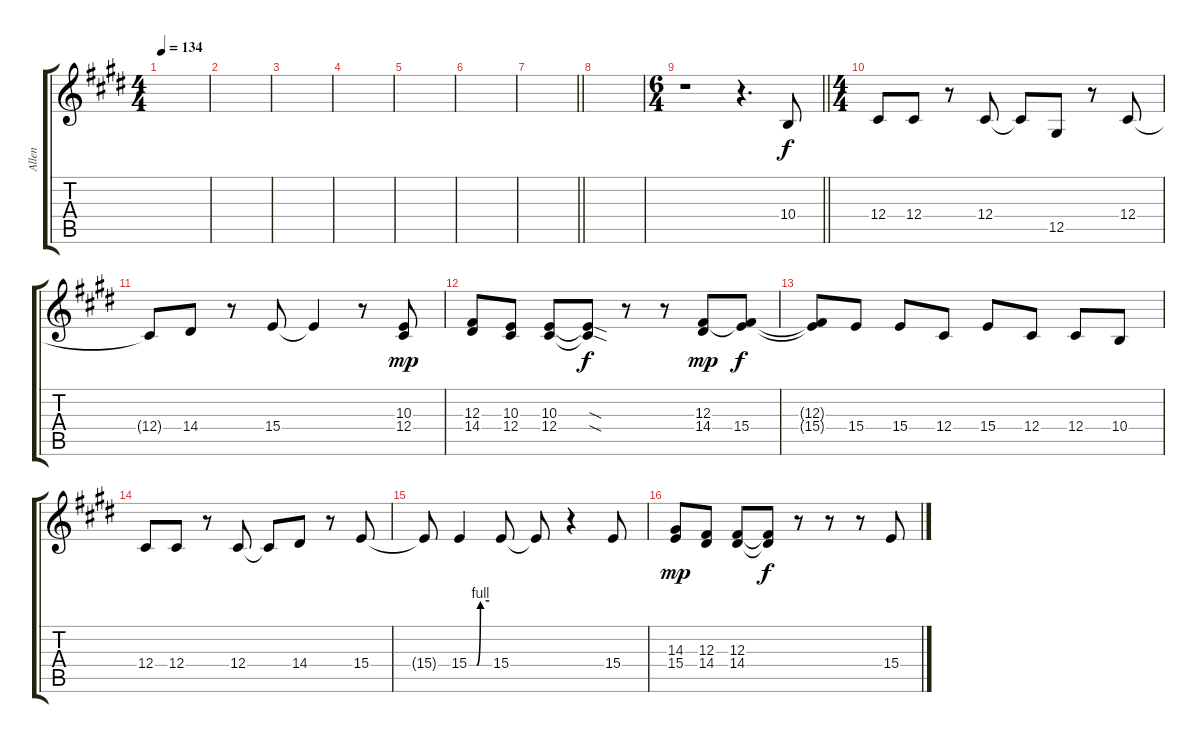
\track ("Allen" "Allen") {instrument oboe}
\staff {score tabs}
\tuning (Eb4 Bb3 Gb3 Db3 Ab2 Db2) {hide}
\ts (4 4)
\tempo 134
\clef g2
\ks c#minor
|
|
|
|
|
|
\barLineRight lightlight
|
|
\ts (6 4)
\barLineRight lightlight
r.1 r.4{d} 10.4.8{dy f} |
\ts (4 4)
12.4.8 12.4.8 r.8 12.4.8 12.4{t}.8 12.5.8 r.8 12.4.8 |
12.4{t}.8 14.4.8 r.8 15.4.8 15.4{t}.4 r.8 (10.3 12.4).8{dy mp} |
(12.3 14.4).8 (10.3 12.4).8 (10.3 12.4).8 (10.3{sod t} 12.4{sod t}).8{dy f} r.8 r.8 (12.3 14.4).8{dy mp} (12.3{t} 15.4).8{dy f} |
(12.3{t} 15.4{t}).8 15.4.8 15.4.8 12.4.8 15.4.8 12.4.8 12.4.8 10.4.8 |
12.4.8 12.4.8 r.8 12.4.8 12.4{t}.8 14.4.8 r.8 15.4.8 |
15.4{t}.8 15.4{be (custom 0 0 23 0 34 4 60 4)}.4 15.4.8 15.4{t}.8 r.4 15.4.8 |
(14.3 15.4).8{dy mp} (12.3 14.4).8 (12.3 14.4).8 (12.3{t} 14.4{t}).8{dy f} r.8 r.8 r.8 15.4.8
